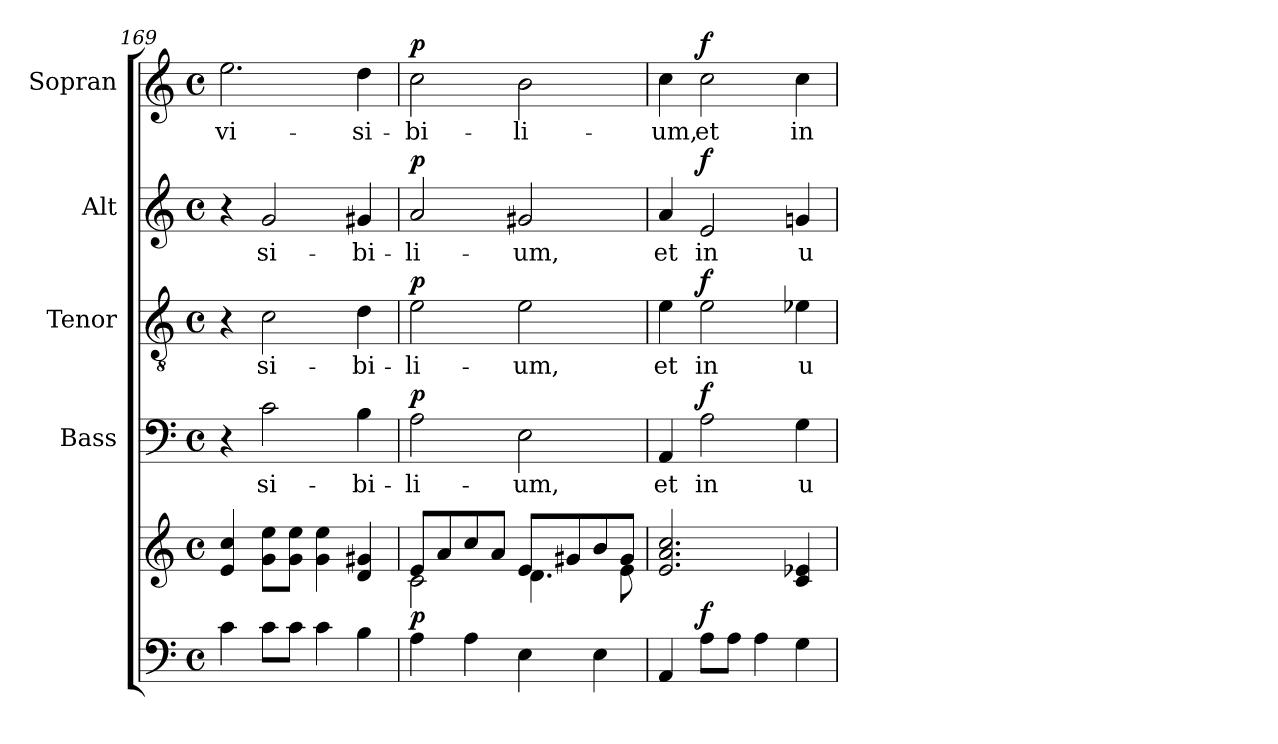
**kern	**kern	**dynam	**kern	**text	**dynam	**kern	**text	**dynam	**kern	**text	**dynam	**kern	**text	**dynam
*part5	*part5	*part5	*part4	*part4	*part4	*part3	*part3	*part3	*part2	*part2	*part2	*part1	*part1	*part1
*staff6	*staff5	*staff5/6	*staff4	*staff4	*staff4	*staff3	*staff3	*staff3	*staff2	*staff2	*staff2	*staff1	*staff1	*staff1
*	*	*	*I"Bass	*	*	*I"Tenor	*	*	*I"Alt	*	*	*I"Sopran	*	*
*	*	*	*I'B.	*	*	*I'T.	*	*	*I'A.	*	*	*I'S.	*	*
*clefF4	*clefG2	*	*clefF4	*	*	*clefGv2	*	*	*clefG2	*	*	*clefG2	*	*
*k[]	*k[]	*	*k[]	*	*	*k[]	*	*	*k[]	*	*	*k[]	*	*
*C:	*C:	*	*C:	*	*	*C:	*	*	*C:	*	*	*C:	*	*
*M4/4	*M4/4	*	*M4/4	*	*	*M4/4	*	*	*M4/4	*	*	*M4/4	*	*
*met(c)	*met(c)	*	*met(c)	*	*	*met(c)	*	*	*met(c)	*	*	*met(c)	*	*
=169	=169	=169	=169	=169	=169	=169	=169	=169	=169	=169	=169	=169	=169	=169
!	!	!	!	!	!	!	!	!	!	!	!	!	!LO:LY:b	!
4c\	4e/ 4cc/	.	4r	.	.	4r	.	.	4r	.	.	2.ee\	vi-	.
!	!	!	!	!LO:LY:b	!	!	!LO:LY:b	!	!	!LO:LY:b	!	!	!	!
8c\L	8g\ 8ee\L	.	2c\	-si-	.	2c\	-si-	.	2g/	-si-	.	.	.	.
8c\J	8g\ 8ee\J	.	.	.	.	.	.	.	.	.	.	.	.	.
4c\	4g\ 4ee\	.	.	.	.	.	.	.	.	.	.	.	.	.
!	!	!	!	!LO:LY:b	!	!	!LO:LY:b	!	!	!LO:LY:b	!	!	!LO:LY:b	!
4B\	4d/ 4g#X/	.	4B\	-bi-	.	4d\	-bi-	.	4g#X/	-bi-	.	4dd\	-si-	.
=170	=170	=170	=170	=170	=170	=170	=170	=170	=170	=170	=170	=170	=170	=170
*	*^	*	*	*	*	*	*	*	*	*	*	*	*	*
!	!	!	!LO:DY:a=2	!	!LO:LY:b	!LO:DY:a	!	!LO:LY:b	!LO:DY:a	!	!LO:LY:b	!LO:DY:a	!	!LO:LY:b	!LO:DY:a
4A\	8e/L	2c\	p	2A\	-li-	p	2e\	-li-	p	2a/	-li-	p	2cc\	-bi-	p
.	8a/	.	.	.	.	.	.	.	.	.	.	.	.	.	.
4A\	8cc/	.	.	.	.	.	.	.	.	.	.	.	.	.	.
.	8a/J	.	.	.	.	.	.	.	.	.	.	.	.	.	.
!	!	!	!	!	!LO:LY:b	!	!	!LO:LY:b	!	!	!LO:LY:b	!	!	!LO:LY:b	!
4E\	8e/L	4.d\	.	2E\	-um,	.	2e\	-um,	.	2g#X/	-um,	.	2b\	-li-	.
.	8g#X/	.	.	.	.	.	.	.	.	.	.	.	.	.	.
4E\	8b/	.	.	.	.	.	.	.	.	.	.	.	.	.	.
.	8g#/J	8e\	.	.	.	.	.	.	.	.	.	.	.	.	.
=171	=171	=171	=171	=171	=171	=171	=171	=171	=171	=171	=171	=171	=171	=171	=171
!	!	!	!	!	!LO:LY:b	!	!	!LO:LY:b	!	!	!LO:LY:b	!	!	!LO:LY:b	!
*	*v	*v	*	*	*	*	*	*	*	*	*	*	*	*	*
4AA/	2.e/ 2.a/ 2.cc/	.	4AA/	et	.	4e\	et	.	4a/	et	.	4cc\	-um,	.
!	!	!LO:DY:a=2	!	!LO:LY:b	!LO:DY:a	!	!LO:LY:b	!LO:DY:a	!	!LO:LY:b	!LO:DY:a	!	!LO:LY:b	!LO:DY:a
8A\L	.	f	2A\	in	f	2e\	in	f	2e/	in	f	2cc\	et	f
8A\J	.	.	.	.	.	.	.	.	.	.	.	.	.	.
4A\	.	.	.	.	.	.	.	.	.	.	.	.	.	.
!	!	!	!	!LO:LY:b	!	!	!LO:LY:b	!	!	!LO:LY:b	!	!	!LO:LY:b	!
4G\	4c/ 4e-X/	.	4G\	u-	.	4e-X\	u-	.	4gn/	u-	.	4cc\	in	.
=	=	=	=	=	=	=	=	=	=	=	=	=	=	=
*-	*-	*-	*-	*-	*-	*-	*-	*-	*-	*-	*-	*-	*-	*-
